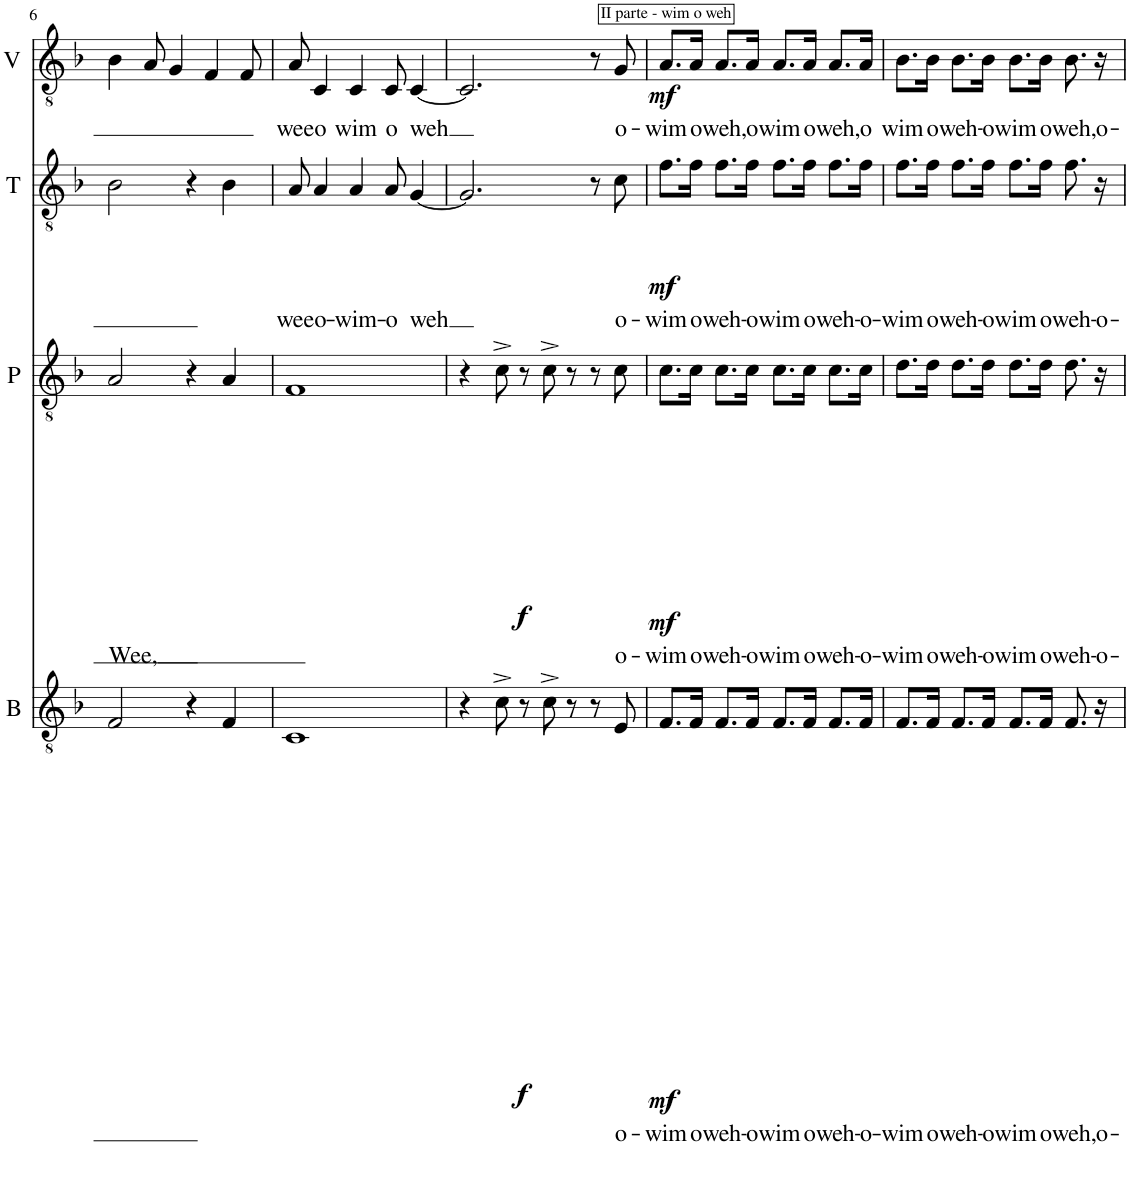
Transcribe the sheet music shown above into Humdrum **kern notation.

**kern	**text	**dynam	**kern	**text	**dynam	**kern	**text	**dynam	**kern	**text	**dynam
*part4	*part4	*part4	*part3	*part3	*part3	*part2	*part2	*part2	*part1	*part1	*part1
*staff4	*staff4	*staff4	*staff3	*staff3	*staff3	*staff2	*staff2	*staff2	*staff1	*staff1	*staff1
*I"Bacco	*	*	*I"Patruk	*	*	*I"Tipol	*	*	*I"Viggo	*	*
*I'B	*	*	*I'P	*	*	*I'T	*	*	*I'V	*	*
!!LO:PB:g=z
*clefGv2	*	*	*clefGv2	*	*	*clefGv2	*	*	*clefGv2	*	*
*k[b-]	*	*	*k[b-]	*	*	*k[b-]	*	*	*k[b-]	*	*
*M4/4	*	*	*M4/4	*	*	*M4/4	*	*	*M4/4	*	*
=6	=6	=6	=6	=6	=6	=6	=6	=6	=6	=6	=6
!	!	!	!	!LO:LY:b	!	!	!	!	!	!	!
2F/	.	.	2A/	Wee,	.	2B-\	.	.	4B-\	.	.
.	.	.	.	.	.	.	.	.	8A/	.	.
.	.	.	.	.	.	.	.	.	4G/	.	.
4r	.	.	4r	.	.	4r	.	.	.	.	.
.	.	.	.	.	.	.	.	.	4F/	.	.
4F/	.	.	4A/	.	.	4B-\	.	.	.	.	.
.	.	.	.	.	.	.	.	.	8F/	.	.
=7	=7	=7	=7	=7	=7	=7	=7	=7	=7	=7	=7
!	!	!	!	!	!	!	!LO:LY:b	!	!	!LO:LY:b	!
1C	.	.	1F	.	.	8A/	wee	.	8A/	wee	.
!	!	!	!	!	!	!	!LO:LY:b	!	!	!LO:LY:b	!
.	.	.	.	.	.	4A/	o-	.	4C/	o	.
!	!	!	!	!	!	!	!LO:LY:b	!	!	!LO:LY:b	!
.	.	.	.	.	.	4A/	-wim-	.	4C/	wim	.
!	!	!	!	!	!	!	!LO:LY:b	!	!	!LO:LY:b	!
.	.	.	.	.	.	8A/	o	.	8C/	o	.
!	!	!	!	!	!	!	!LO:LY:b	!	!	!LO:LY:b	!
.	.	.	.	.	.	[4G/	weh	.	[4C/	weh	.
=8	=8	=8	=8	=8	=8	=8	=8	=8	=8	=8	=8
4r	.	.	4r	.	.	2.G/]	.	.	2.C/]	.	.
!	!	!LO:DY:b	!	!	!LO:DY:b	!	!	!	!	!	!
8c^\	.	f	8c^\	.	f	.	.	.	.	.	.
8r	.	.	8r	.	.	.	.	.	.	.	.
8c^\	.	.	8c^\	.	.	.	.	.	.	.	.
8r	.	.	8r	.	.	.	.	.	.	.	.
8r	.	.	8r	.	.	8r	.	.	8r	.	.
!	!LO:LY:b	!	!	!LO:LY:b	!	!	!LO:LY:b	!	!	!LO:LY:b	!
8E/	o-	.	8c\	o-	.	8c\	o-	.	8G/	o-	.
=9	=9	=9	=9	=9	=9	=9	=9	=9	=9	=9	=9
!	!LO:LY:b	!LO:DY:b	!	!LO:LY:b	!LO:DY:b	!	!LO:LY:b	!LO:DY:b	!	!LO:LY:b	!LO:DY:b
8.F/L	-wim-	mf	8.c\L	-wim-	mf	8.f\L	-wim-	mf	8.A/L	-wim-	mf
!	!LO:LY:b	!	!	!LO:LY:b	!	!	!LO:LY:b	!	!	!LO:LY:b	!
16F/Jk	-o-	.	16c\Jk	-o-	.	16f\Jk	-o-	.	16A/Jk	-o-	.
!	!LO:LY:b	!	!	!LO:LY:b	!	!	!LO:LY:b	!	!	!LO:LY:b	!
8.F/L	-weh-	.	8.c\L	-weh-	.	8.f\L	-weh-	.	8.A/L	-weh,	.
!	!LO:LY:b	!	!	!LO:LY:b	!	!	!LO:LY:b	!	!	!LO:LY:b	!
16F/Jk	-o-	.	16c\Jk	-o-	.	16f\Jk	-o-	.	16A/Jk	o-	.
!	!LO:LY:b	!	!	!LO:LY:b	!	!	!LO:LY:b	!	!	!LO:LY:b	!
8.F/L	-wim-	.	8.c\L	-wim-	.	8.f\L	-wim-	.	8.A/L	-wim-	.
!	!LO:LY:b	!	!	!LO:LY:b	!	!	!LO:LY:b	!	!	!LO:LY:b	!
16F/Jk	-o-	.	16c\Jk	-o-	.	16f\Jk	-o-	.	16A/Jk	-o-	.
!	!LO:LY:b	!	!	!LO:LY:b	!	!	!LO:LY:b	!	!	!LO:LY:b	!
8.F/L	-weh-	.	8.c\L	-weh-	.	8.f\L	-weh-	.	8.A/L	-weh,	.
!	!LO:LY:b	!	!	!LO:LY:b	!	!	!LO:LY:b	!	!	!LO:LY:b	!
16F/Jk	-o-	.	16c\Jk	-o-	.	16f\Jk	-o-	.	16A/Jk	o	.
=10	=10	=10	=10	=10	=10	=10	=10	=10	=10	=10	=10
!	!LO:LY:b	!	!	!LO:LY:b	!	!	!LO:LY:b	!	!	!LO:LY:b	!
8.F/L	-wim-	.	8.d\L	-wim-	.	8.f\L	-wim-	.	8.B-\L	wim-	.
!	!LO:LY:b	!	!	!LO:LY:b	!	!	!LO:LY:b	!	!	!LO:LY:b	!
16F/Jk	-o-	.	16d\Jk	-o-	.	16f\Jk	-o-	.	16B-\Jk	-o-	.
!	!LO:LY:b	!	!	!LO:LY:b	!	!	!LO:LY:b	!	!	!LO:LY:b	!
8.F/L	-weh-	.	8.d\L	-weh-	.	8.f\L	-weh-	.	8.B-\L	-weh-	.
!	!LO:LY:b	!	!	!LO:LY:b	!	!	!LO:LY:b	!	!	!LO:LY:b	!
16F/Jk	-o-	.	16d\Jk	-o-	.	16f\Jk	-o-	.	16B-\Jk	o-	.
!	!LO:LY:b	!	!	!LO:LY:b	!	!	!LO:LY:b	!	!	!LO:LY:b	!
8.F/L	-wim-	.	8.d\L	-wim-	.	8.f\L	-wim-	.	8.B-\L	-wim-	.
!	!LO:LY:b	!	!	!LO:LY:b	!	!	!LO:LY:b	!	!	!LO:LY:b	!
16F/Jk	-o-	.	16d\Jk	-o-	.	16f\Jk	-o-	.	16B-\Jk	-o-	.
!	!LO:LY:b	!	!	!LO:LY:b	!	!	!LO:LY:b	!	!	!LO:LY:b	!
8.F/	-weh,	.	8.d\	-weh-	.	8.f\	-weh-	.	8.B-\	-weh,	.
!	!LO:LY:b	!	!	!LO:LY:b	!	!	!LO:LY:b	!	!	!LO:LY:b	!
16r	o-	.	16r	-o-	.	16r	-o-	.	16r	o-	.
=	=	=	=	=	=	=	=	=	=	=	=
*-	*-	*-	*-	*-	*-	*-	*-	*-	*-	*-	*-
